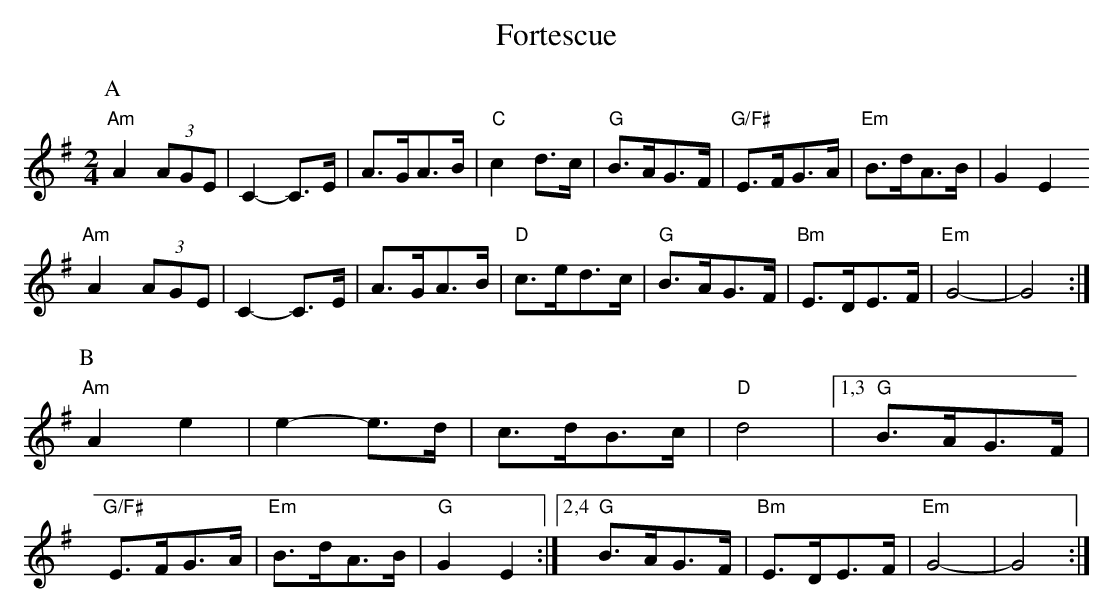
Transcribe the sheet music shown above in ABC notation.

X:1
T:Fortescue
M:2/4
L:1/8
K:Ador
P:A
"Am"A2 (3AGE | C2-C>E | A>GA>B | "C"c2d>c | "G"B>AG>F | "G/F#"E>FG>A | "Em"B>dA>B | G2E2 $
"Am"A2 (3AGE | C2-C>E | A>GA>B | "D"c>ed>c | "G"B>AG>F | "Bm"E>DE>F | "Em"G4-|G4 :|
P:B
"Am"A2e2 | e2-e>d | c>dB>c | "D"d4 |1,3 "G"B>AG>F | "G/F#"E>FG>A | "Em"B>dA>B | "G"G2E2 :|2,4 "G"B>AG>F | "Bm"E>DE>F | "Em"G4-|G4 :|
